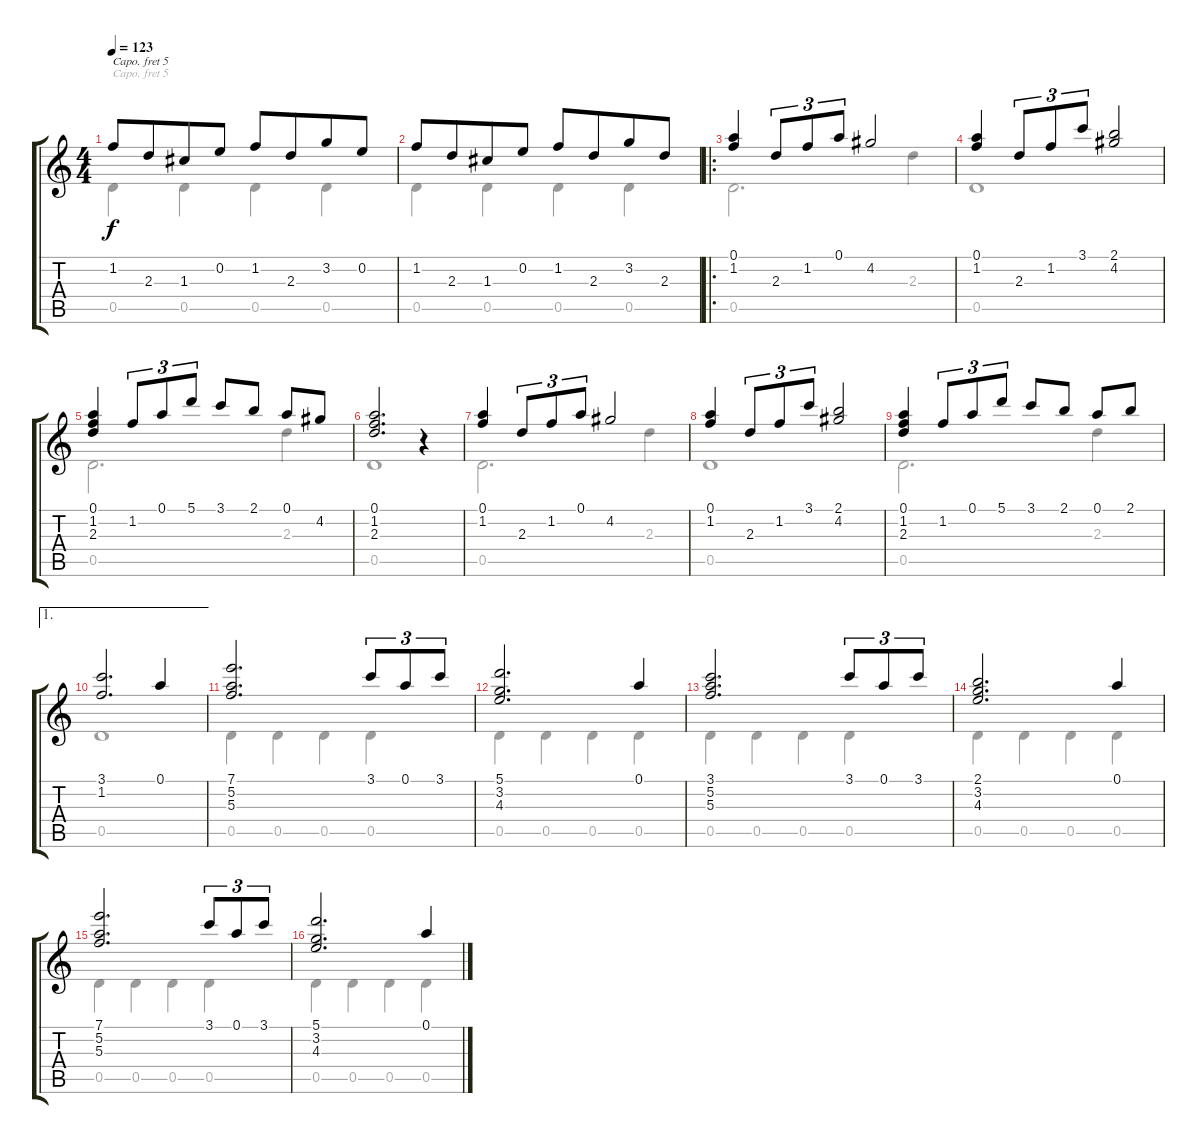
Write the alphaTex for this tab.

\track "" {instrument acousticguitarnylon}
\staff {score tabs}
\capo 5
\tuning (E4 B3 G3 D3 A2 E2) {hide}
\voice
\ts (4 4)
\tempo 123
\clef g2
\ks aminor
1.2.8{dy f instrument acousticguitarnylon} 2.3.8{beam merge} 1.3.8 0.2.8 1.2.8 2.3.8{beam merge} 3.2.8 0.2.8 |
1.2.8 2.3.8{beam merge} 1.3.8 0.2.8 1.2.8 2.3.8{beam merge} 3.2.8 2.3.8 |
\ro
(0.1 1.2).4 2.3.8{tu (3 2)} 1.2.8{tu (3 2)} 0.1.8{tu (3 2)} 4.2.2 |
(0.1 1.2).4 2.3.8{tu (3 2)} 1.2.8{tu (3 2)} 3.1.8{tu (3 2)} (2.1 4.2).2 |
(0.1 1.2 2.3).4 1.2.8{tu (3 2)} 0.1.8{tu (3 2)} 5.1.8{tu (3 2)} 3.1.8 2.1.8 0.1.8 4.2.8 |
(0.1 1.2 2.3).2{d} r.4 |
(0.1 1.2).4 2.3.8{tu (3 2)} 1.2.8{tu (3 2)} 0.1.8{tu (3 2)} 4.2.2 |
(0.1 1.2).4 2.3.8{tu (3 2)} 1.2.8{tu (3 2)} 3.1.8{tu (3 2)} (2.1 4.2).2 |
(0.1 1.2 2.3).4 1.2.8{tu (3 2)} 0.1.8{tu (3 2)} 5.1.8{tu (3 2)} 3.1.8 2.1.8 0.1.8 2.1.8 |
\ae 1
(3.1 1.2).2{d} 0.1.4 |
(7.1 5.2 5.3).2{d} 3.1.8{tu (3 2)} 0.1.8{tu (3 2)} 3.1.8{tu (3 2)} |
(5.1 3.2 4.3).2{d} 0.1.4 |
(3.1 5.2 5.3).2{d} 3.1.8{tu (3 2)} 0.1.8{tu (3 2)} 3.1.8{tu (3 2)} |
(2.1 3.2 4.3).2{d} 0.1.4 |
(7.1 5.2 5.3).2{d} 3.1.8{tu (3 2)} 0.1.8{tu (3 2)} 3.1.8{tu (3 2)} |
(5.1 3.2 4.3).2{d} 0.1.4
\voice
\clef g2
\ottava regular
\simile none
\ks aminor
0.5.4{dy f} 0.5.4 0.5.4 0.5.4 |
0.5.4 0.5.4 0.5.4 0.5.4 |
0.5.2{d} 2.3.4 |
0.5.1 |
0.5.2{d} 2.3.4 |
0.5.1 |
0.5.2{d} 2.3.4 |
0.5.1 |
0.5.2{d} 2.3.4 |
0.5.1 |
0.5.4 0.5.4 0.5.4 0.5.4 |
0.5.4 0.5.4 0.5.4 0.5.4 |
0.5.4 0.5.4 0.5.4 0.5.4 |
0.5.4 0.5.4 0.5.4 0.5.4 |
0.5.4 0.5.4 0.5.4 0.5.4 |
0.5.4 0.5.4 0.5.4 0.5.4
